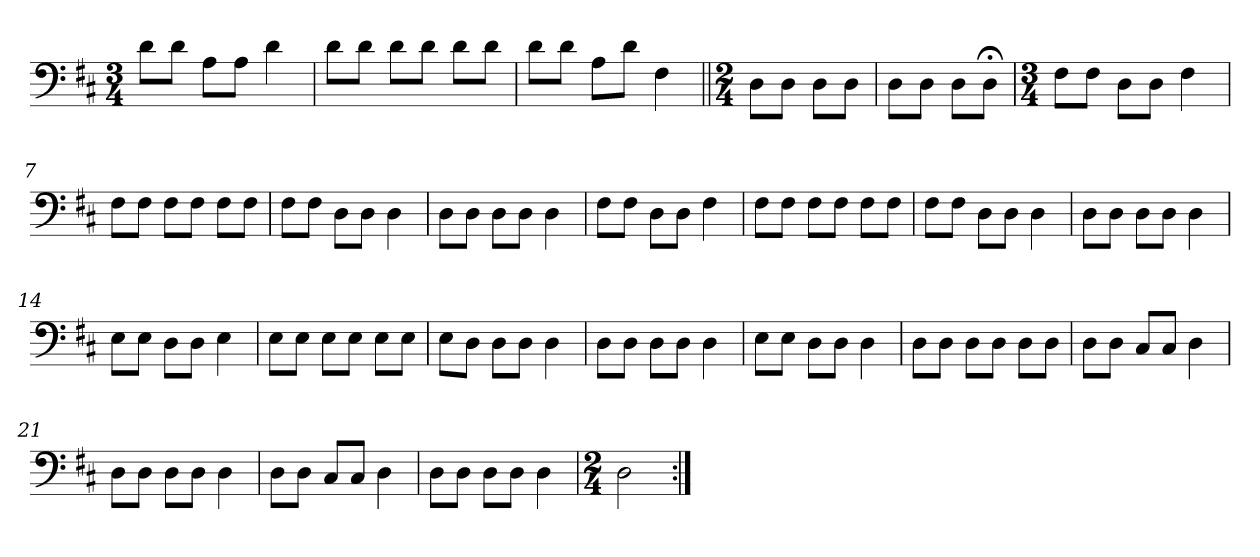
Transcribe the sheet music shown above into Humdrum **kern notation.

**kern
*part1
*staff1
*clefF4
*k[f#c#]
*M3/4
=1
8d\L
8d\J
8A\L
8A\J
4d\
=2
8d\L
8d\J
8d\L
8d\J
8d\L
8d\J
=3
8d\L
8d\J
8A\L
8d\J
4F#\
=4||
*M2/4
8D\L
8D\J
8D\L
8D\J
=5
8D\L
8D\J
8D\L
8D;<\J
=
*M3/4
8F#\L
8F#\J
8D\L
8D\J
4F#\
=7
8F#\L
8F#\J
8F#\L
8F#\J
8F#\L
8F#\J
=8
8F#\L
8F#\J
8D\L
8D\J
4D\
=9
8D\L
8D\J
8D\L
8D\J
4D\
=10
8F#\L
8F#\J
8D\L
8D\J
4F#\
=11
8F#\L
8F#\J
8F#\L
8F#\J
8F#\L
8F#\J
=12
8F#\L
8F#\J
8D\L
8D\J
4D\
=13
8D\L
8D\J
8D\L
8D\J
4D\
=14
8E\L
8E\J
8D\L
8D\J
4E\
=15
8E\L
8E\J
8E\L
8E\J
8E\L
8E\J
=16
8E\L
8D\J
8D\L
8D\J
4D\
=17
8D\L
8D\J
8D\L
8D\J
4D\
=18
8E\L
8E\J
8D\L
8D\J
4D\
=19
8D\L
8D\J
8D\L
8D\J
8D\L
8D\J
=20
8D\L
8D\J
8C#/L
8C#/J
4D\
=21
8D\L
8D\J
8D\L
8D\J
4D\
=22
8D\L
8D\J
8C#/L
8C#/J
4D\
=23
8D\L
8D\J
8D\L
8D\J
4D\
=24
*M2/4
2D\
=:|!
*-
